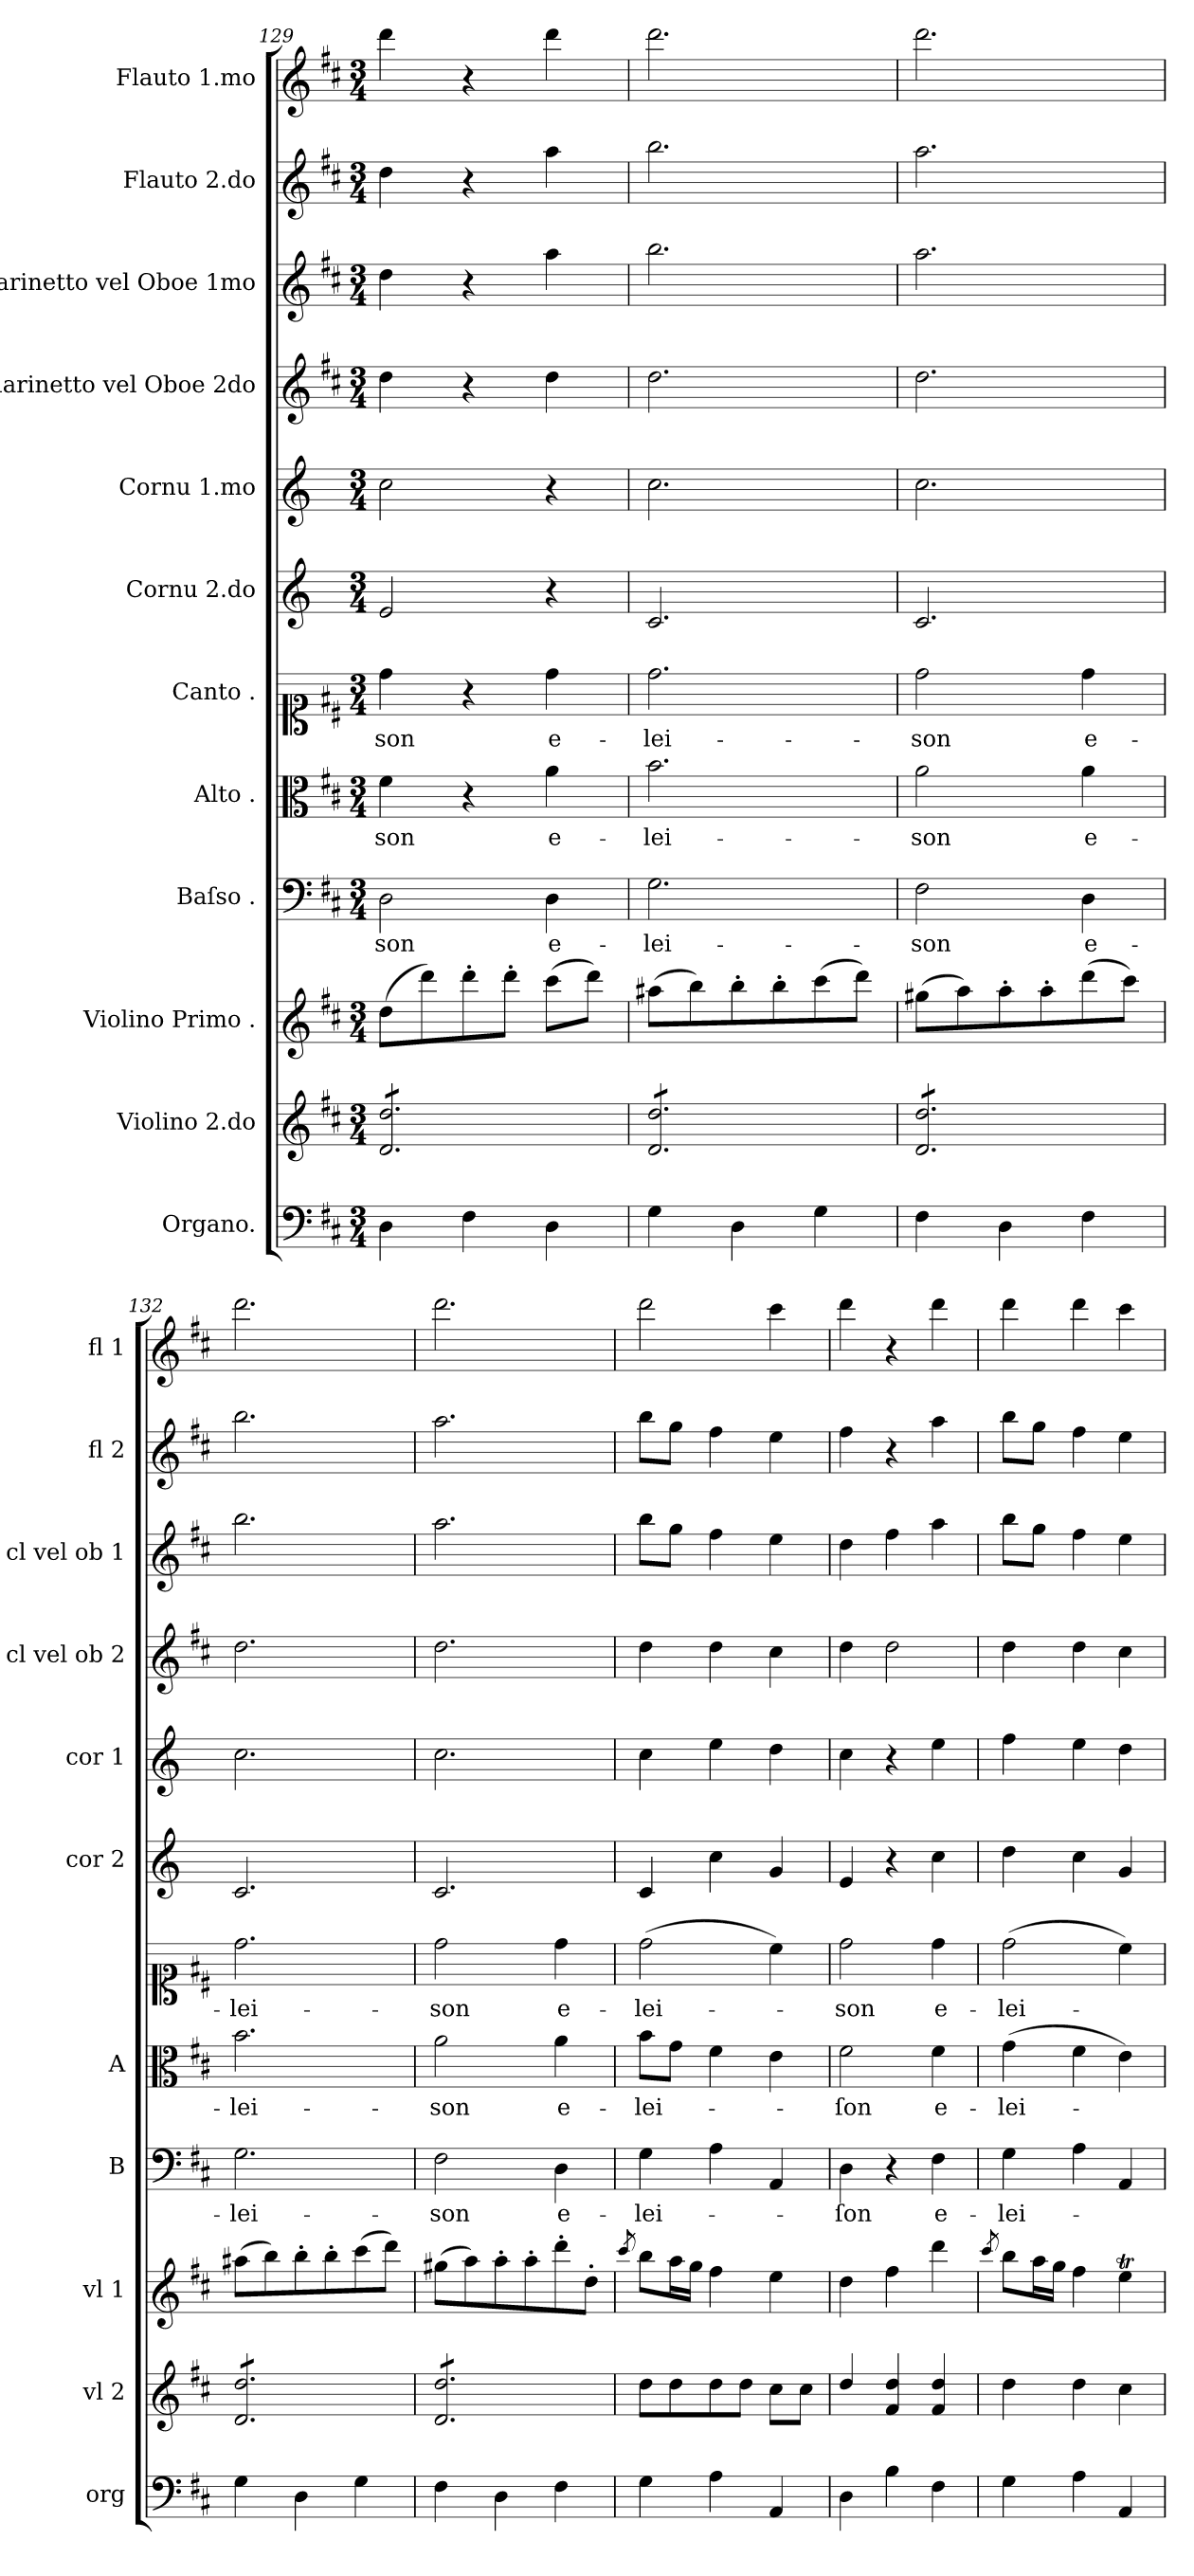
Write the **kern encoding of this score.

**kern	**kern	**kern	**kern	**text	**kern	**text	**kern	**text	**kern	**kern	**kern	**kern	**kern	**kern
*part12	*part11	*part10	*part9	*part9	*part8	*part8	*part7	*part7	*part6	*part5	*part4	*part3	*part2	*part1
*staff12	*staff11	*staff10	*staff9	*staff9	*staff8	*staff8	*staff7	*staff7	*staff6	*staff5	*staff4	*staff3	*staff2	*staff1
*I"Organo.	*I"Violino 2.do	*I"Violino Primo .	*I"Baſso .	*	*I"Alto .	*	*I"Canto .	*	*I"Cornu 2.do	*I"Cornu 1.mo	*I"Clarinetto vel Oboe 2do	*I"Clarinetto vel Oboe 1mo	*I"Flauto 2.do	*I"Flauto 1.mo
*I'org	*I'vl 2	*I'vl 1	*I'B	*	*I'A	*	*	*	*I'cor 2	*I'cor 1	*I'cl vel ob 2	*I'cl vel ob 1	*I'fl 2	*I'fl 1
*clefF4	*clefG2	*clefG2	*clefF4	*	*clefC3	*	*clefC1	*	*clefG2	*clefG2	*clefG2	*clefG2	*clefG2	*clefG2
*	*	*	*	*	*	*	*	*	*ITrd6c10	*ITrd6c10	*	*	*	*
*k[f#c#]	*k[f#c#]	*k[f#c#]	*k[f#c#]	*	*k[f#c#]	*	*k[f#c#]	*	*k[f#c#]	*k[f#c#]	*k[f#c#]	*k[f#c#]	*k[f#c#]	*k[f#c#]
*D:	*D:	*D:	*D:	*	*D:	*	*D:	*	*	*	*D:	*D:	*D:	*D:
*M3/4	*M3/4	*M3/4	*M3/4	*	*M3/4	*	*M3/4	*	*M3/4	*M3/4	*M3/4	*M3/4	*M3/4	*M3/4
=129	=129	=129	=129	=129	=129	=129	=129	=129	=129	=129	=129	=129	=129	=129
*	*tremolo	*	*	*	*	*	*	*	*	*	*	*	*	*
4D\	8d/ 8dd/L	(8dd\L	2D\	-son	4f#\	-son	4dd\	-son	2F#/	2d\	4dd\	4dd\	4dd\	4ddd\
.	8d/ 8dd/	8ddd\)	.	.	.	.	.	.	.	.	.	.	.	.
4F#\	8d/ 8dd/	8ddd'\	.	.	4r	.	4r	.	.	.	4r	4r	4r	4r
.	8d/ 8dd/	8ddd'\J	.	.	.	.	.	.	.	.	.	.	.	.
4D\	8d/ 8dd/	(8ccc#\L	4D\	e-	4a\	e-	4dd\	e-	4r	4r	4dd\	4aa\	4aa\	4ddd\
.	8d/ 8dd/J	8ddd\J)	.	.	.	.	.	.	.	.	.	.	.	.
=130	=130	=130	=130	=130	=130	=130	=130	=130	=130	=130	=130	=130	=130	=130
4G\	8d/ 8dd/L	(8aa#X\L	2.G\	-lei-	2.b\	-lei-	2.dd\	-lei-	2.D/	2.d\	2.dd\	2.bb\	2.bb\	2.ddd\
.	8d/ 8dd/	8bb\)	.	.	.	.	.	.	.	.	.	.	.	.
4D\	8d/ 8dd/	8bb'\	.	.	.	.	.	.	.	.	.	.	.	.
.	8d/ 8dd/	8bb'\	.	.	.	.	.	.	.	.	.	.	.	.
4G\	8d/ 8dd/	(8ccc#\	.	.	.	.	.	.	.	.	.	.	.	.
.	8d/ 8dd/J	8ddd\J)	.	.	.	.	.	.	.	.	.	.	.	.
=131	=131	=131	=131	=131	=131	=131	=131	=131	=131	=131	=131	=131	=131	=131
4F#\	8d/ 8dd/L	(8gg#X\L	2F#\	-son	2a\	-son	2dd\	-son	2.D/	2.d\	2.dd\	2.aa\	2.aa\	2.ddd\
.	8d/ 8dd/	8aa\)	.	.	.	.	.	.	.	.	.	.	.	.
4D\	8d/ 8dd/	8aa'\	.	.	.	.	.	.	.	.	.	.	.	.
.	8d/ 8dd/	8aa'\	.	.	.	.	.	.	.	.	.	.	.	.
!	!	!	!	!	!	!	!	!LO:LY:i	!	!	!	!	!	!
4F#\	8d/ 8dd/	(8ddd\	4D\	e-	4a\	e-	4dd\	e-	.	.	.	.	.	.
.	8d/ 8dd/J	8ccc#\J)	.	.	.	.	.	.	.	.	.	.	.	.
=132	=132	=132	=132	=132	=132	=132	=132	=132	=132	=132	=132	=132	=132	=132
!	!	!	!	!	!	!	!	!LO:LY:i	!	!	!	!	!	!
4G\	8d/ 8dd/L	(8aa#X\L	2.G\	-lei-	2.b\	-lei-	2.dd\	-lei-	2.D/	2.d\	2.dd\	2.bb\	2.bb\	2.ddd\
.	8d/ 8dd/	8bb\)	.	.	.	.	.	.	.	.	.	.	.	.
4D\	8d/ 8dd/	8bb'\	.	.	.	.	.	.	.	.	.	.	.	.
.	8d/ 8dd/	8bb'\	.	.	.	.	.	.	.	.	.	.	.	.
4G\	8d/ 8dd/	(8ccc#\	.	.	.	.	.	.	.	.	.	.	.	.
.	8d/ 8dd/J	8ddd\J)	.	.	.	.	.	.	.	.	.	.	.	.
=133	=133	=133	=133	=133	=133	=133	=133	=133	=133	=133	=133	=133	=133	=133
!	!	!	!	!	!	!	!	!LO:LY:i	!	!	!	!	!	!
4F#\	8d/ 8dd/L	(8gg#X\L	2F#\	-son	2a\	-son	2dd\	-son	2.D/	2.d\	2.dd\	2.aa\	2.aa\	2.ddd\
.	8d/ 8dd/	8aa\)	.	.	.	.	.	.	.	.	.	.	.	.
4D\	8d/ 8dd/	8aa'\	.	.	.	.	.	.	.	.	.	.	.	.
.	8d/ 8dd/	8aa'\	.	.	.	.	.	.	.	.	.	.	.	.
4F#\	8d/ 8dd/	8ddd'\	4D\	e-	4a\	e-	4dd\	e-	.	.	.	.	.	.
.	8d/ 8dd/J	8dd'\J	.	.	.	.	.	.	.	.	.	.	.	.
*	*Xtremolo	*	*	*	*	*	*	*	*	*	*	*	*	*
=134	=134	=134	=134	=134	=134	=134	=134	=134	=134	=134	=134	=134	=134	=134
.	.	8qccc#/	.	.	.	.	.	.	.	.	.	.	.	.
4G\	8dd\L	8bb\L	4G\	-lei-	8b\L	-lei-	(2dd\	-lei-	4D/	4d\	4dd\	8bb\L	8bb\L	2ddd\
.	8dd\	16aa\L	.	.	8g\J	.	.	.	.	.	.	8gg\J	8gg\J	.
.	.	16gg\JJ	.	.	.	.	.	.	.	.	.	.	.	.
4A\	8dd\	4ff#\	4A\	.	4f#\	.	.	.	4d\	4f#\	4dd\	4ff#\	4ff#\	.
.	8dd\J	.	.	.	.	.	.	.	.	.	.	.	.	.
4AA/	8cc#\L	4ee\	4AA/	.	4e\	.	4cc#\)	.	4A/	4e\	4cc#\	4ee\	4ee\	4ccc#\
.	8cc#\J	.	.	.	.	.	.	.	.	.	.	.	.	.
=135	=135	=135	=135	=135	=135	=135	=135	=135	=135	=135	=135	=135	=135	=135
4D\	4dd/	4dd\	4D\	-ſon	2f#\	-ſon	2dd\	-son	4F#/	4d\	4dd\	4dd\	4ff#\	4ddd\
4B\	4f#/ 4dd/	4ff#\	4r	.	.	.	.	.	4r	4r	2dd\	4ff#\	4r	4r
4F#\	4f#/ 4dd/	4ddd\	4F#\	e-	4f#\	e-	4dd\	e-	4d\	4f#\	.	4aa\	4aa\	4ddd\
=136	=136	=136	=136	=136	=136	=136	=136	=136	=136	=136	=136	=136	=136	=136
.	.	8qccc#/	.	.	.	.	.	.	.	.	.	.	.	.
4G\	4dd\	8bb\L	4G\	-lei-	(4g\	-lei-	(2dd\	-lei-	4e\	4g\	4dd\	8bb\L	8bb\L	4ddd\
.	.	16aa\L	.	.	.	.	.	.	.	.	.	8gg\J	8gg\J	.
.	.	16gg\JJ	.	.	.	.	.	.	.	.	.	.	.	.
4A\	4dd\	4ff#\	4A\	.	4f#\	.	.	.	4d\	4f#\	4dd\	4ff#\	4ff#\	4ddd\
4AA/	4cc#\	4eeT\	4AA/	.	4e\)	.	4cc#\)	.	4A/	4e\	4cc#\	4ee\	4ee\	4ccc#\
=	=	=	=	=	=	=	=	=	=	=	=	=	=	=
*-	*-	*-	*-	*-	*-	*-	*-	*-	*-	*-	*-	*-	*-	*-
